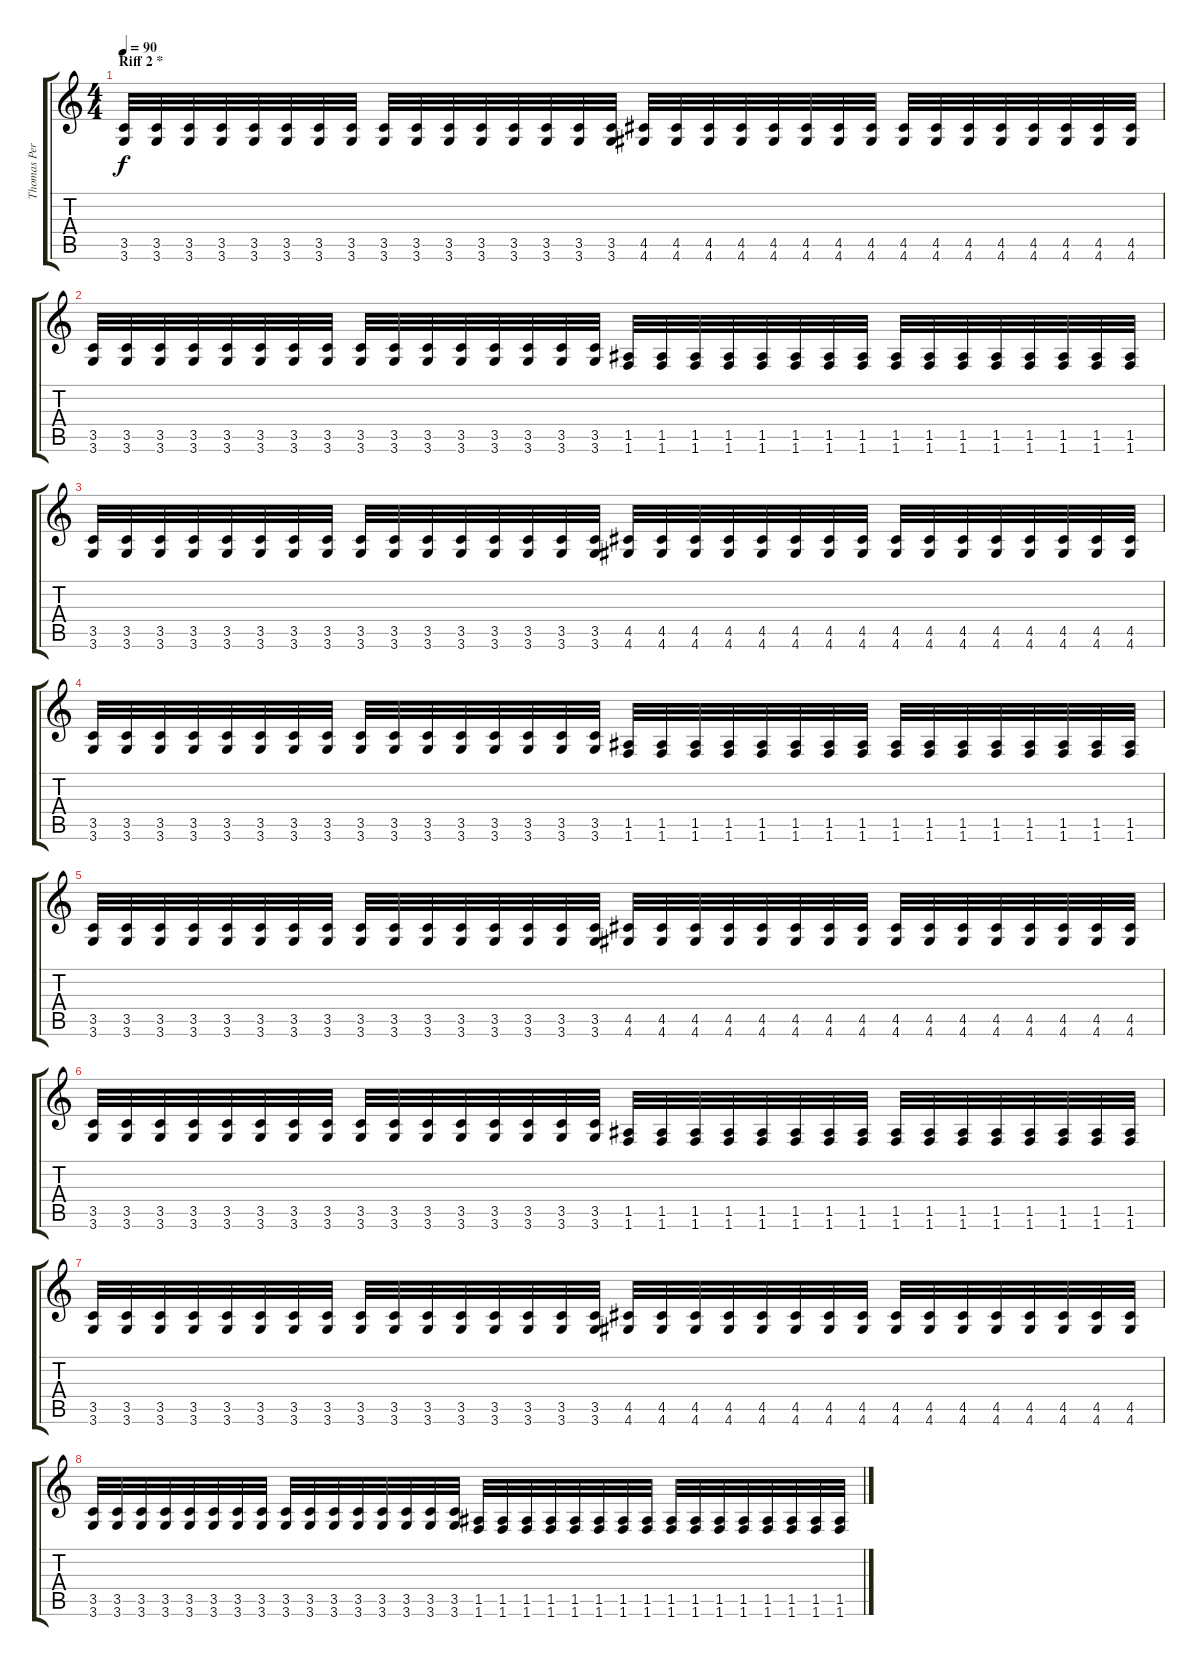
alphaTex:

\track ("Thomas Perlai" "Thomas Per") {instrument distortionguitar}
\staff {score tabs}
\tuning (E4 B3 G3 D3 A2 E2) {hide}
\ts (4 4)
\section ("" "Riff 2 *")
\tempo 90
\clef g2
\ks c
(3.5 3.6).32{dy f} (3.5 3.6).32 (3.5 3.6).32 (3.5 3.6).32 (3.5 3.6).32 (3.5 3.6).32 (3.5 3.6).32 (3.5 3.6).32 (3.5 3.6).32 (3.5 3.6).32 (3.5 3.6).32 (3.5 3.6).32 (3.5 3.6).32 (3.5 3.6).32 (3.5 3.6).32 (3.5 3.6).32 (4.5 4.6).32 (4.5 4.6).32 (4.5 4.6).32 (4.5 4.6).32 (4.5 4.6).32 (4.5 4.6).32 (4.5 4.6).32 (4.5 4.6).32 (4.5 4.6).32 (4.5 4.6).32 (4.5 4.6).32 (4.5 4.6).32 (4.5 4.6).32 (4.5 4.6).32 (4.5 4.6).32 (4.5 4.6).32 |
(3.5 3.6).32 (3.5 3.6).32 (3.5 3.6).32 (3.5 3.6).32 (3.5 3.6).32 (3.5 3.6).32 (3.5 3.6).32 (3.5 3.6).32 (3.5 3.6).32 (3.5 3.6).32 (3.5 3.6).32 (3.5 3.6).32 (3.5 3.6).32 (3.5 3.6).32 (3.5 3.6).32 (3.5 3.6).32 (1.5 1.6).32 (1.5 1.6).32 (1.5 1.6).32 (1.5 1.6).32 (1.5 1.6).32 (1.5 1.6).32 (1.5 1.6).32 (1.5 1.6).32 (1.5 1.6).32 (1.5 1.6).32 (1.5 1.6).32 (1.5 1.6).32 (1.5 1.6).32 (1.5 1.6).32 (1.5 1.6).32 (1.5 1.6).32 |
(3.5 3.6).32 (3.5 3.6).32 (3.5 3.6).32 (3.5 3.6).32 (3.5 3.6).32 (3.5 3.6).32 (3.5 3.6).32 (3.5 3.6).32 (3.5 3.6).32 (3.5 3.6).32 (3.5 3.6).32 (3.5 3.6).32 (3.5 3.6).32 (3.5 3.6).32 (3.5 3.6).32 (3.5 3.6).32 (4.5 4.6).32 (4.5 4.6).32 (4.5 4.6).32 (4.5 4.6).32 (4.5 4.6).32 (4.5 4.6).32 (4.5 4.6).32 (4.5 4.6).32 (4.5 4.6).32 (4.5 4.6).32 (4.5 4.6).32 (4.5 4.6).32 (4.5 4.6).32 (4.5 4.6).32 (4.5 4.6).32 (4.5 4.6).32 |
(3.5 3.6).32 (3.5 3.6).32 (3.5 3.6).32 (3.5 3.6).32 (3.5 3.6).32 (3.5 3.6).32 (3.5 3.6).32 (3.5 3.6).32 (3.5 3.6).32 (3.5 3.6).32 (3.5 3.6).32 (3.5 3.6).32 (3.5 3.6).32 (3.5 3.6).32 (3.5 3.6).32 (3.5 3.6).32 (1.5 1.6).32 (1.5 1.6).32 (1.5 1.6).32 (1.5 1.6).32 (1.5 1.6).32 (1.5 1.6).32 (1.5 1.6).32 (1.5 1.6).32 (1.5 1.6).32 (1.5 1.6).32 (1.5 1.6).32 (1.5 1.6).32 (1.5 1.6).32 (1.5 1.6).32 (1.5 1.6).32 (1.5 1.6).32 |
(3.5 3.6).32 (3.5 3.6).32 (3.5 3.6).32 (3.5 3.6).32 (3.5 3.6).32 (3.5 3.6).32 (3.5 3.6).32 (3.5 3.6).32 (3.5 3.6).32 (3.5 3.6).32 (3.5 3.6).32 (3.5 3.6).32 (3.5 3.6).32 (3.5 3.6).32 (3.5 3.6).32 (3.5 3.6).32 (4.5 4.6).32 (4.5 4.6).32 (4.5 4.6).32 (4.5 4.6).32 (4.5 4.6).32 (4.5 4.6).32 (4.5 4.6).32 (4.5 4.6).32 (4.5 4.6).32 (4.5 4.6).32 (4.5 4.6).32 (4.5 4.6).32 (4.5 4.6).32 (4.5 4.6).32 (4.5 4.6).32 (4.5 4.6).32 |
(3.5 3.6).32 (3.5 3.6).32 (3.5 3.6).32 (3.5 3.6).32 (3.5 3.6).32 (3.5 3.6).32 (3.5 3.6).32 (3.5 3.6).32 (3.5 3.6).32 (3.5 3.6).32 (3.5 3.6).32 (3.5 3.6).32 (3.5 3.6).32 (3.5 3.6).32 (3.5 3.6).32 (3.5 3.6).32 (1.5 1.6).32 (1.5 1.6).32 (1.5 1.6).32 (1.5 1.6).32 (1.5 1.6).32 (1.5 1.6).32 (1.5 1.6).32 (1.5 1.6).32 (1.5 1.6).32 (1.5 1.6).32 (1.5 1.6).32 (1.5 1.6).32 (1.5 1.6).32 (1.5 1.6).32 (1.5 1.6).32 (1.5 1.6).32 |
(3.5 3.6).32 (3.5 3.6).32 (3.5 3.6).32 (3.5 3.6).32 (3.5 3.6).32 (3.5 3.6).32 (3.5 3.6).32 (3.5 3.6).32 (3.5 3.6).32 (3.5 3.6).32 (3.5 3.6).32 (3.5 3.6).32 (3.5 3.6).32 (3.5 3.6).32 (3.5 3.6).32 (3.5 3.6).32 (4.5 4.6).32 (4.5 4.6).32 (4.5 4.6).32 (4.5 4.6).32 (4.5 4.6).32 (4.5 4.6).32 (4.5 4.6).32 (4.5 4.6).32 (4.5 4.6).32 (4.5 4.6).32 (4.5 4.6).32 (4.5 4.6).32 (4.5 4.6).32 (4.5 4.6).32 (4.5 4.6).32 (4.5 4.6).32 |
(3.5 3.6).32 (3.5 3.6).32 (3.5 3.6).32 (3.5 3.6).32 (3.5 3.6).32 (3.5 3.6).32 (3.5 3.6).32 (3.5 3.6).32 (3.5 3.6).32 (3.5 3.6).32 (3.5 3.6).32 (3.5 3.6).32 (3.5 3.6).32 (3.5 3.6).32 (3.5 3.6).32 (3.5 3.6).32 (1.5 1.6).32 (1.5 1.6).32 (1.5 1.6).32 (1.5 1.6).32 (1.5 1.6).32 (1.5 1.6).32 (1.5 1.6).32 (1.5 1.6).32 (1.5 1.6).32 (1.5 1.6).32 (1.5 1.6).32 (1.5 1.6).32 (1.5 1.6).32 (1.5 1.6).32 (1.5 1.6).32 (1.5 1.6).32
